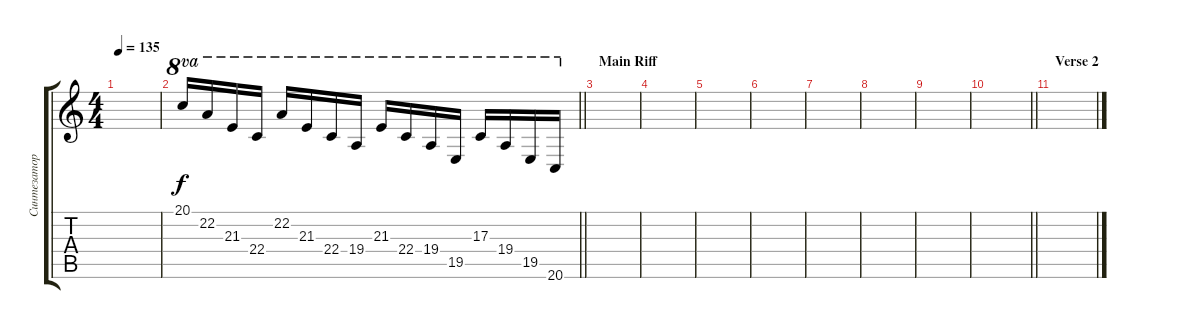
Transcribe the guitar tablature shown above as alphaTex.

\track ("Синтезатор 2" "Синтезатор") {instrument pad3polysynth}
\staff {score tabs}
\tuning (E4 B3 G3 D3 A2 E2) {hide}
\ts (4 4)
\tempo 135
\clef g2
\ks c
|
\barLineRight lightlight
20.1.16{ot 8va} 22.2.16{ot 8va} 21.3.16{ot 8va} 22.4.16{ot 8va} 22.2.16{ot 8va} 21.3.16{ot 8va} 22.4.16{ot 8va} 19.4.16{ot 8va} 21.3.16{ot 8va} 22.4.16{ot 8va} 19.4.16{ot 8va} 19.5.16{ot 8va} 17.3.16{ot 8va} 19.4.16{ot 8va} 19.5.16{ot 8va} 20.6.16{ot 8va} |
\section ("" "Main Riff")
|
|
|
|
|
|
|
\barLineRight lightlight
|
\section ("" "Verse 2")
